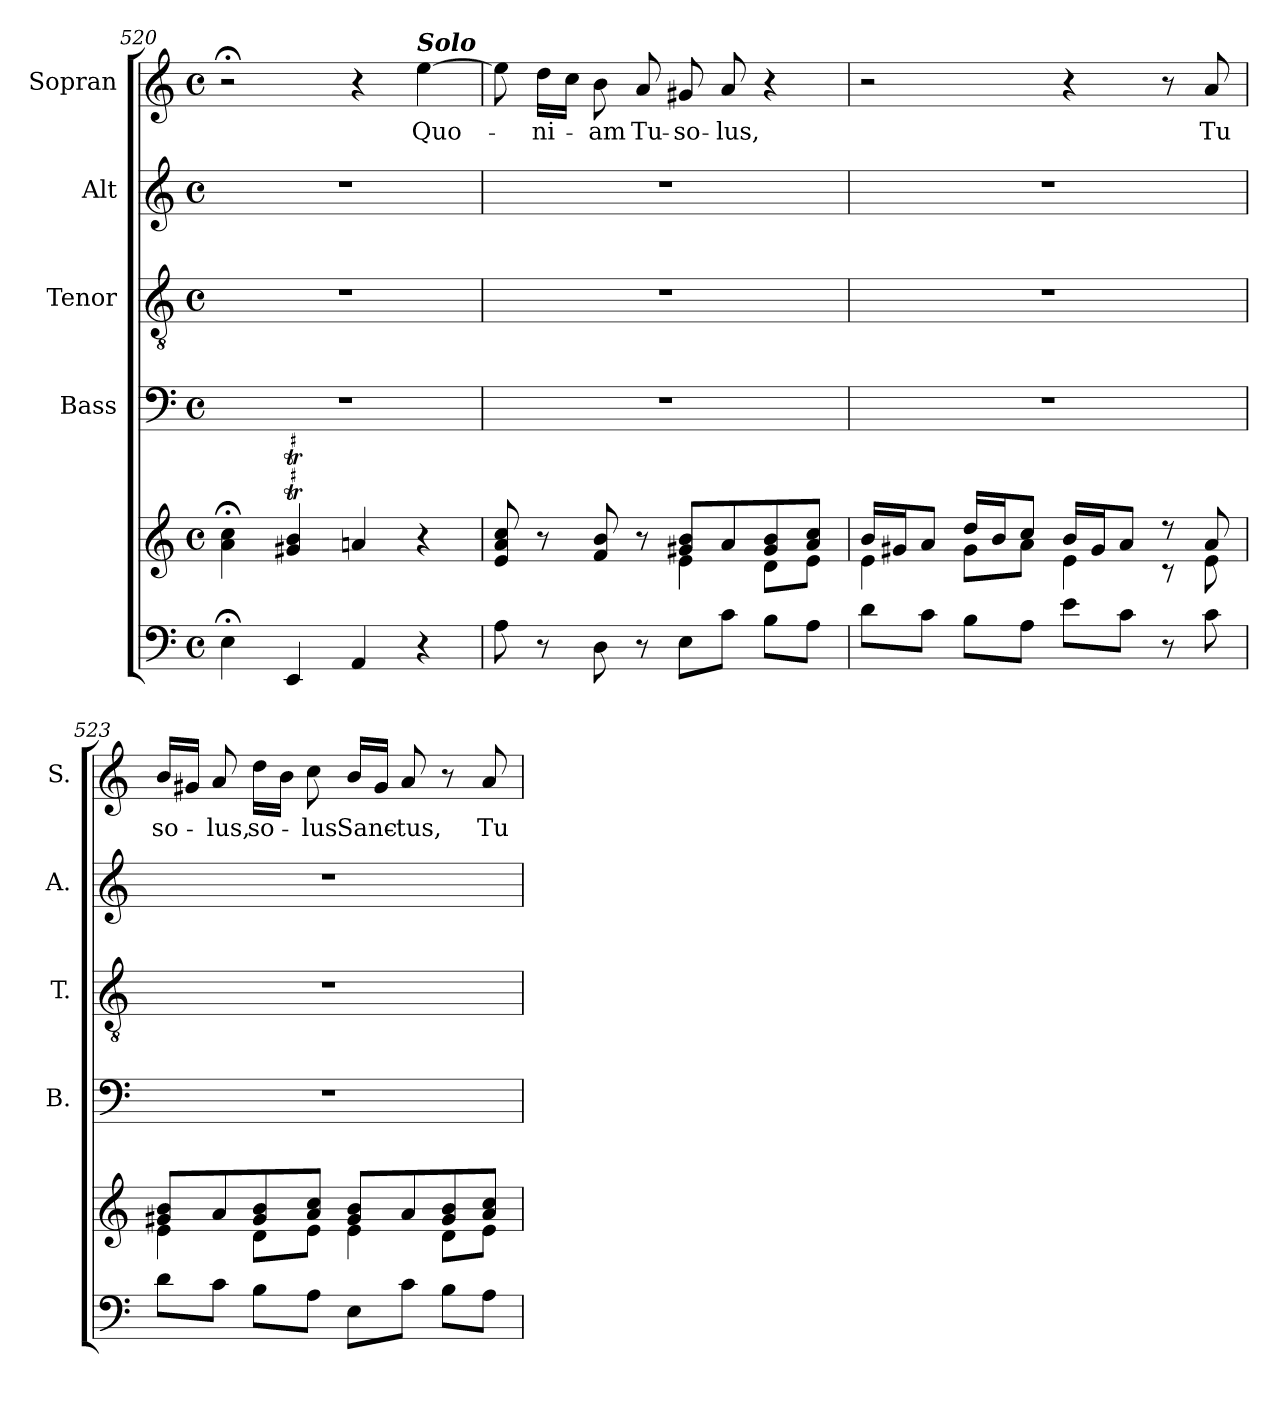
**kern	**kern	**kern	**kern	**kern	**kern	**text
*part5	*part5	*part4	*part3	*part2	*part1	*part1
*staff6	*staff5	*staff4	*staff3	*staff2	*staff1	*staff1
*	*	*I"Bass	*I"Tenor	*I"Alt	*I"Sopran	*
*	*	*I'B.	*I'T.	*I'A.	*I'S.	*
*clefF4	*clefG2	*clefF4	*clefGv2	*clefG2	*clefG2	*
*k[]	*k[]	*k[]	*k[]	*k[]	*k[]	*
*C:	*C:	*C:	*C:	*C:	*C:	*
*M4/4	*M4/4	*M4/4	*M4/4	*M4/4	*M4/4	*
*met(c)	*met(c)	*met(c)	*met(c)	*met(c)	*met(c)	*
=520	=520	=520	=520	=520	=520	=520
4E;<\	4a\;< 4cc\;<	1r	1r	1r	2r;<	.
4EE/	4g#X/T 4b/T	.	.	.	.	.
4AA/	4a/	.	.	.	4r	.
!	!	!	!	!	!LO:TX:a:Bi:t=Solo	!
!	!	!	!	!	!	!LO:LY:b
4r	4r	.	.	.	[4ee\	Quo-
=521	=521	=521	=521	=521	=521	=521
*	*^	*	*	*	*	*
8A\	8e/ 8a/ 8cc/	2ryy	1r	1r	1r	8ee\]	.
!	!	!	!	!	!	!	!LO:LY:b
8r	8r	.	.	.	.	16dd\LL	-ni-
.	.	.	.	.	.	16cc\JJ	.
!	!	!	!	!	!	!	!LO:LY:b
8D\	8f/ 8b/	.	.	.	.	8b\	-am
!	!	!	!	!	!	!	!LO:LY:b
8r	8r	.	.	.	.	8a/	Tu-
!	!	!	!	!	!	!	!LO:LY:b
8E\L	8g#X/ 8b/L	4e\	.	.	.	8g#X/	-so-
!	!	!	!	!	!	!	!LO:LY:b
8c\J	8a/	.	.	.	.	8a/	-lus,
8B\L	8g#/ 8b/	8d\L	.	.	.	4r	.
8A\J	8a/ 8cc/J	8e\J	.	.	.	.	.
!!LO:PB:g=z
=522	=522	=522	=522	=522	=522	=522	=522
8d\L	16b/LL	4e\	1r	1r	1r	2r	.
.	16g#X/J	.	.	.	.	.	.
8c\J	8a/J	.	.	.	.	.	.
8B\L	16dd/LL	8g#\L	.	.	.	.	.
.	16b/J	.	.	.	.	.	.
8A\J	8cc/J	8a\J	.	.	.	.	.
8e\L	16b/LL	4e\	.	.	.	4r	.
.	16g#/J	.	.	.	.	.	.
8c\J	8a/J	.	.	.	.	.	.
8r	8r	8r	.	.	.	8r	.
!	!	!	!	!	!	!	!LO:LY:b
8c\	8a/	8e\	.	.	.	8a/	Tu
=523	=523	=523	=523	=523	=523	=523	=523
!	!	!	!	!	!	!	!LO:LY:b
8d\L	8g#X/ 8b/L	4e\	1r	1r	1r	16b/LL	so-
.	.	.	.	.	.	16g#X/JJ	.
!	!	!	!	!	!	!	!LO:LY:b
8c\J	8a/	.	.	.	.	8a/	-lus,
!	!	!	!	!	!	!	!LO:LY:b
8B\L	8g#/ 8b/	8d\L	.	.	.	16dd\LL	so-
.	.	.	.	.	.	16b\JJ	.
!	!	!	!	!	!	!	!LO:LY:b
8A\J	8a/ 8cc/J	8e\J	.	.	.	8cc\	-lus
!	!	!	!	!	!	!	!LO:LY:b
8E\L	8g#/ 8b/L	4e\	.	.	.	16b/LL	Sanc-
.	.	.	.	.	.	16g#/JJ	.
!	!	!	!	!	!	!	!LO:LY:b
8c\J	8a/	.	.	.	.	8a/	-tus,
8B\L	8g#/ 8b/	8d\L	.	.	.	8r	.
!	!	!	!	!	!	!	!LO:LY:b
8A\J	8a/ 8cc/J	8e\J	.	.	.	8a/	Tu
*	*v	*v	*	*	*	*	*
=	=	=	=	=	=	=
*-	*-	*-	*-	*-	*-	*-
